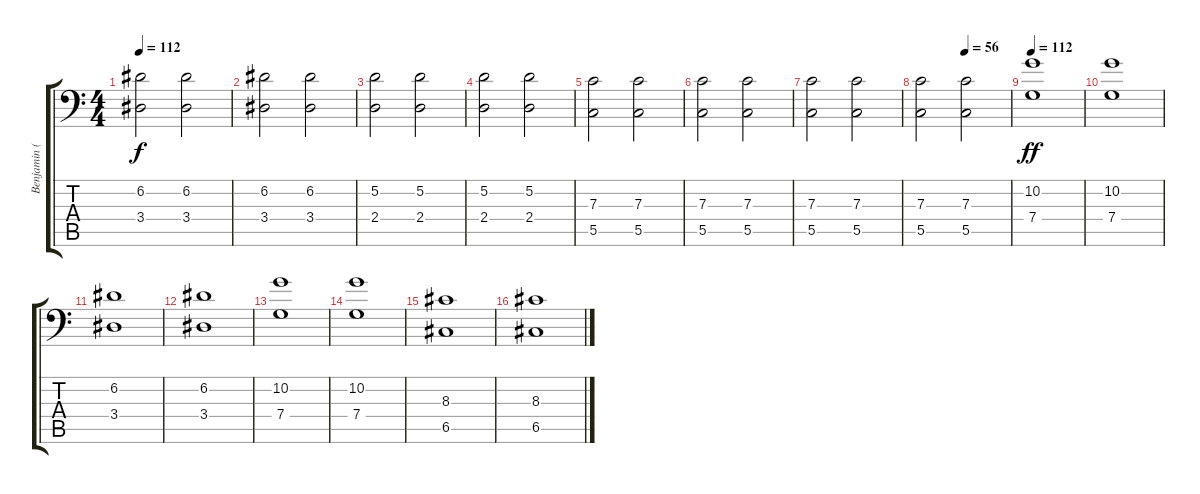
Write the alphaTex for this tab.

\track ("Benjamin (KeybLow)" "Benjamin (") {instrument contrabass}
\staff {score tabs}
\tuning (D3 A2 F2 C2 G1 D1) {hide}
\ts (4 4)
\tempo 112
\clef f4
\ks c
(6.2 3.4).2{dy f} (6.2 3.4).2 |
(6.2 3.4).2 (6.2 3.4).2 |
(5.2 2.4).2 (5.2 2.4).2 |
(5.2 2.4).2 (5.2 2.4).2 |
(7.3 5.5).2 (7.3 5.5).2 |
(7.3 5.5).2 (7.3 5.5).2 |
(7.3 5.5).2 (7.3 5.5).2 |
\tempo (56 0.5)
(7.3 5.5).2 (7.3 5.5).2 |
\tempo 112
(10.2 7.4).1{dy ff} |
(10.2 7.4).1 |
(6.2 3.4).1 |
(6.2 3.4).1 |
(10.2 7.4).1 |
(10.2 7.4).1 |
(8.3 6.5).1 |
(8.3 6.5).1
